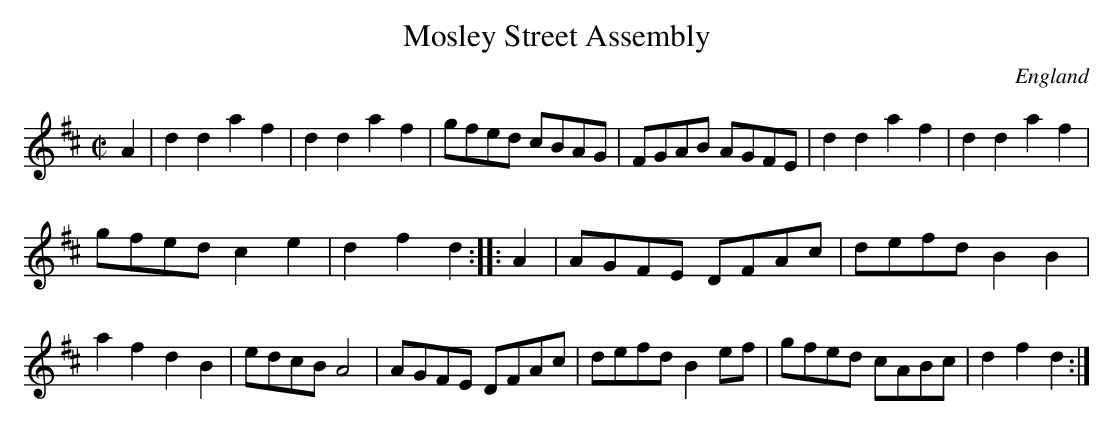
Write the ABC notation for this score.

X:1
T:Mosley Street Assembly
M:C|
O:England
K:D
A2|\
d2d2 a2f2| d2d2 a2f2| \
gfed cBAG| FGAB AGFE| \
d2d2 a2f2| d2d2 a2f2|
gfed c2e2| d2f2 d2 :: \
A2|\
AGFE DFAc| defd B2B2|
a2f2 d2B2| edcB A4| \
AGFE DFAc| defd B2ef| \
gfed cABc| d2f2 d2:|
